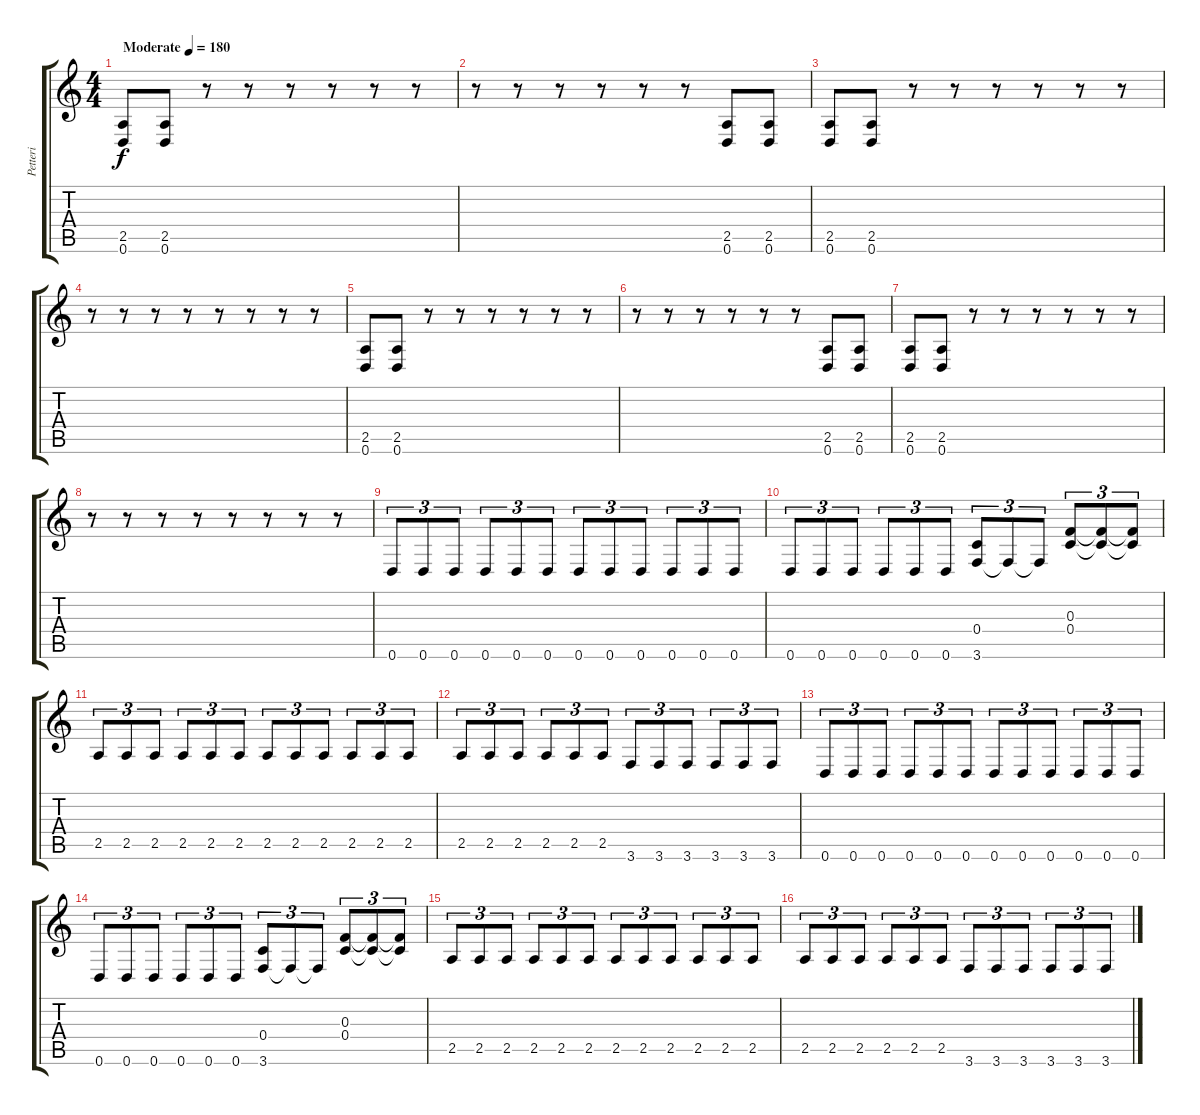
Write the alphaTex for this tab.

\track ("Petteri" "Petteri") {instrument distortionguitar}
\staff {score tabs}
\tuning (D4 A3 F3 C3 G2 D2) {hide}
\ts (4 4)
\tempo (180 "Moderate")
\clef g2
\ks c
(2.5 0.6).8{dy f instrument distortionguitar} (2.5 0.6).8 r.8 r.8 r.8 r.8 r.8 r.8 |
r.8 r.8 r.8 r.8 r.8 r.8 (2.5 0.6).8 (2.5 0.6).8 |
(2.5 0.6).8 (2.5 0.6).8 r.8 r.8 r.8 r.8 r.8 r.8 |
r.8 r.8 r.8 r.8 r.8 r.8 r.8 r.8 |
(2.5 0.6).8 (2.5 0.6).8 r.8 r.8 r.8 r.8 r.8 r.8 |
r.8 r.8 r.8 r.8 r.8 r.8 (2.5 0.6).8 (2.5 0.6).8 |
(2.5 0.6).8 (2.5 0.6).8 r.8 r.8 r.8 r.8 r.8 r.8 |
r.8 r.8 r.8 r.8 r.8 r.8 r.8 r.8 |
0.6.8{tu (3 2)} 0.6.8{tu (3 2)} 0.6.8{tu (3 2)} 0.6.8{tu (3 2)} 0.6.8{tu (3 2)} 0.6.8{tu (3 2)} 0.6.8{tu (3 2)} 0.6.8{tu (3 2)} 0.6.8{tu (3 2)} 0.6.8{tu (3 2)} 0.6.8{tu (3 2)} 0.6.8{tu (3 2)} |
0.6.8{tu (3 2)} 0.6.8{tu (3 2)} 0.6.8{tu (3 2)} 0.6.8{tu (3 2)} 0.6.8{tu (3 2)} 0.6.8{tu (3 2)} (0.4 3.6).8{tu (3 2)} 3.6{t}.8{tu (3 2)} 3.6{t}.8{tu (3 2)} (0.3 0.4).8{tu (3 2)} (0.3{t} 0.4{t}).8{tu (3 2)} (0.3{t} 0.4{t}).8{tu (3 2)} |
2.5.8{tu (3 2)} 2.5.8{tu (3 2)} 2.5.8{tu (3 2)} 2.5.8{tu (3 2)} 2.5.8{tu (3 2)} 2.5.8{tu (3 2)} 2.5.8{tu (3 2)} 2.5.8{tu (3 2)} 2.5.8{tu (3 2)} 2.5.8{tu (3 2)} 2.5.8{tu (3 2)} 2.5.8{tu (3 2)} |
2.5.8{tu (3 2)} 2.5.8{tu (3 2)} 2.5.8{tu (3 2)} 2.5.8{tu (3 2)} 2.5.8{tu (3 2)} 2.5.8{tu (3 2)} 3.6.8{tu (3 2)} 3.6.8{tu (3 2)} 3.6.8{tu (3 2)} 3.6.8{tu (3 2)} 3.6.8{tu (3 2)} 3.6.8{tu (3 2)} |
0.6.8{tu (3 2)} 0.6.8{tu (3 2)} 0.6.8{tu (3 2)} 0.6.8{tu (3 2)} 0.6.8{tu (3 2)} 0.6.8{tu (3 2)} 0.6.8{tu (3 2)} 0.6.8{tu (3 2)} 0.6.8{tu (3 2)} 0.6.8{tu (3 2)} 0.6.8{tu (3 2)} 0.6.8{tu (3 2)} |
0.6.8{tu (3 2)} 0.6.8{tu (3 2)} 0.6.8{tu (3 2)} 0.6.8{tu (3 2)} 0.6.8{tu (3 2)} 0.6.8{tu (3 2)} (0.4 3.6).8{tu (3 2)} 3.6{t}.8{tu (3 2)} 3.6{t}.8{tu (3 2)} (0.3 0.4).8{tu (3 2)} (0.3{t} 0.4{t}).8{tu (3 2)} (0.3{t} 0.4{t}).8{tu (3 2)} |
2.5.8{tu (3 2)} 2.5.8{tu (3 2)} 2.5.8{tu (3 2)} 2.5.8{tu (3 2)} 2.5.8{tu (3 2)} 2.5.8{tu (3 2)} 2.5.8{tu (3 2)} 2.5.8{tu (3 2)} 2.5.8{tu (3 2)} 2.5.8{tu (3 2)} 2.5.8{tu (3 2)} 2.5.8{tu (3 2)} |
2.5.8{tu (3 2)} 2.5.8{tu (3 2)} 2.5.8{tu (3 2)} 2.5.8{tu (3 2)} 2.5.8{tu (3 2)} 2.5.8{tu (3 2)} 3.6.8{tu (3 2)} 3.6.8{tu (3 2)} 3.6.8{tu (3 2)} 3.6.8{tu (3 2)} 3.6.8{tu (3 2)} 3.6.8{tu (3 2)}
